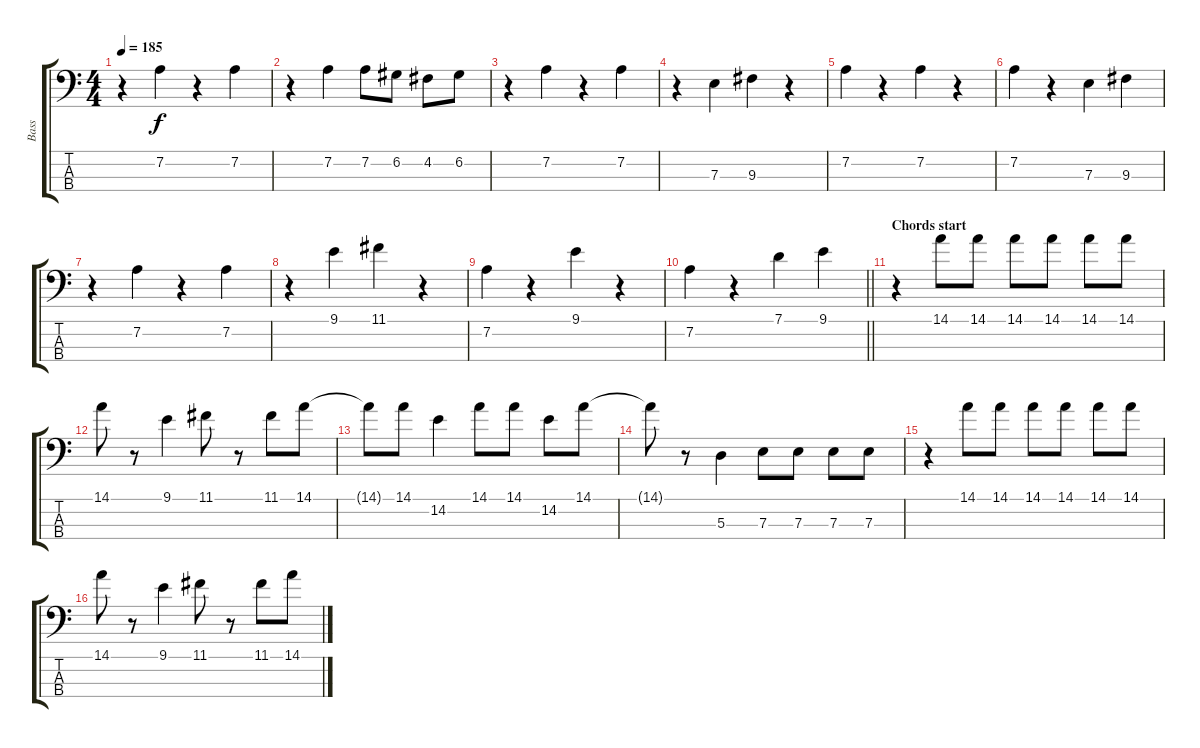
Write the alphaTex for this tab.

\track ("Bass" "Bass") {instrument electricbassfinger}
\staff {score tabs}
\tuning (G2 D2 A1 E1) {hide}
\ts (4 4)
\tempo 185
\clef f4
\ks c
r.4{dy f} 7.2.4 r.4 7.2.4 |
r.4 7.2.4 7.2.8 6.2.8 4.2.8 6.2.8 |
r.4 7.2.4 r.4 7.2.4 |
r.4 7.3.4 9.3.4 r.4 |
7.2.4 r.4 7.2.4 r.4 |
7.2.4 r.4 7.3.4 9.3.4 |
r.4 7.2.4 r.4 7.2.4 |
r.4 9.1.4 11.1.4 r.4 |
7.2.4 r.4 9.1.4 r.4 |
\barLineRight lightlight
7.2.4 r.4 7.1.4 9.1.4 |
\section ("" "Chords start")
r.4 14.1.8 14.1.8 14.1.8 14.1.8 14.1.8 14.1.8 |
14.1.8 r.8 9.1.4 11.1.8 r.8 11.1.8 14.1.8 |
14.1{t}.8 14.1.8 14.2.4 14.1.8 14.1.8 14.2.8 14.1.8 |
14.1{t}.8 r.8 5.3.4 7.3.8 7.3.8 7.3.8 7.3.8 |
r.4 14.1.8 14.1.8 14.1.8 14.1.8 14.1.8 14.1.8 |
14.1.8 r.8 9.1.4 11.1.8 r.8 11.1.8 14.1.8
